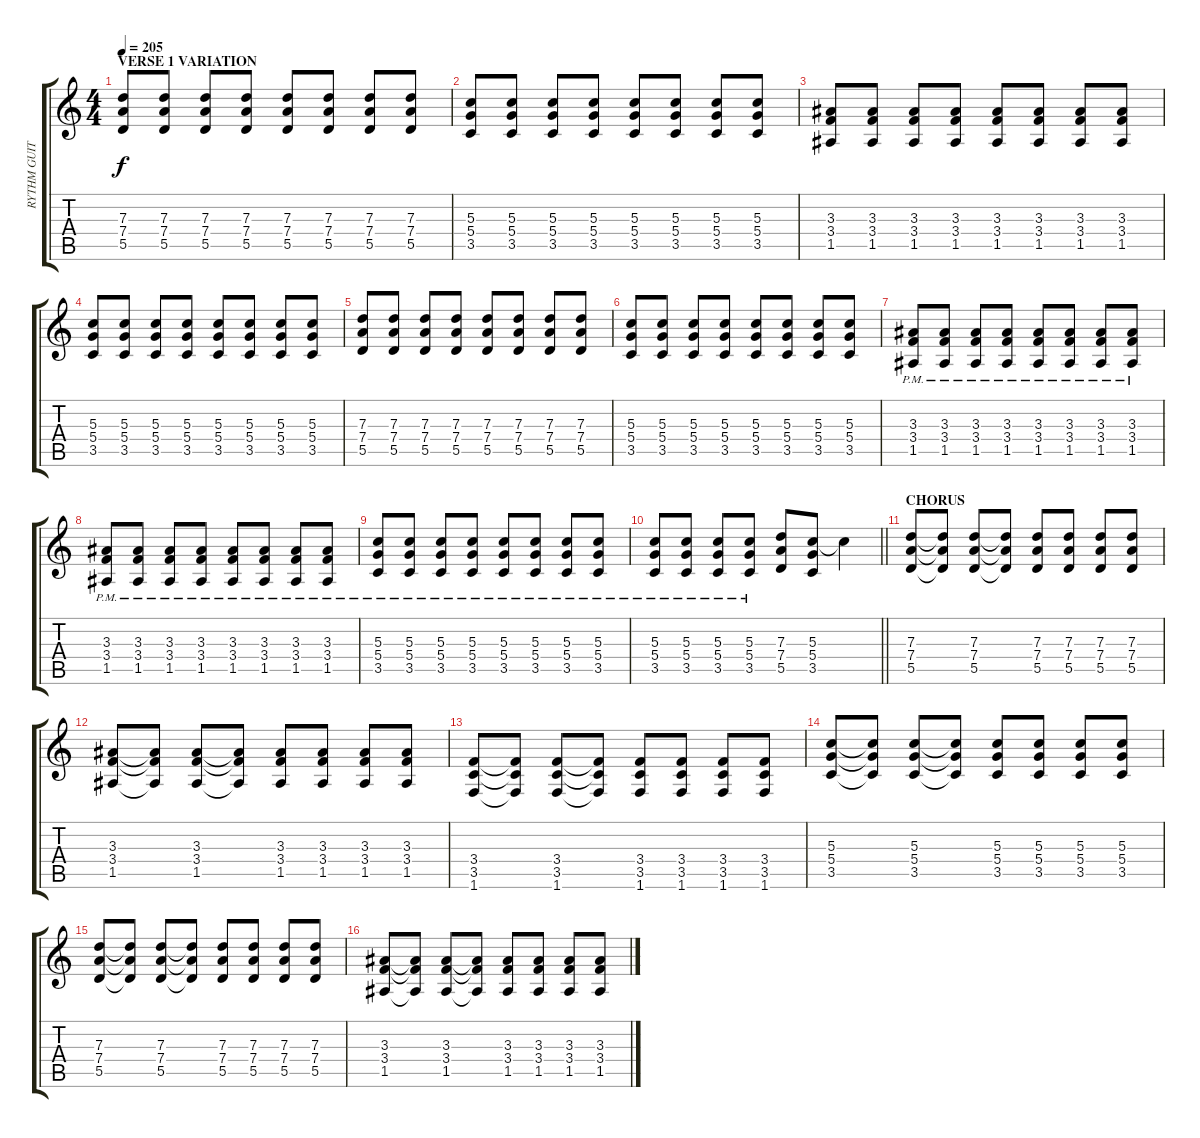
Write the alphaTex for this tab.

\track ("RYTHM GUITAR" "RYTHM GUIT") {instrument overdrivenguitar}
\staff {score tabs}
\tuning (E4 B3 G3 D3 A2 E2) {hide}
\ts (4 4)
\section ("" "VERSE 1 VARIATION")
\tempo 205
\clef g2
\ks c
(7.3 7.4 5.5).8{dy f} (7.3 7.4 5.5).8 (7.3 7.4 5.5).8 (7.3 7.4 5.5).8 (7.3 7.4 5.5).8 (7.3 7.4 5.5).8 (7.3 7.4 5.5).8 (7.3 7.4 5.5).8 |
(5.3 5.4 3.5).8 (5.3 5.4 3.5).8 (5.3 5.4 3.5).8 (5.3 5.4 3.5).8 (5.3 5.4 3.5).8 (5.3 5.4 3.5).8 (5.3 5.4 3.5).8 (5.3 5.4 3.5).8 |
(3.3 3.4 1.5).8 (3.3 3.4 1.5).8 (3.3 3.4 1.5).8 (3.3 3.4 1.5).8 (3.3 3.4 1.5).8 (3.3 3.4 1.5).8 (3.3 3.4 1.5).8 (3.3 3.4 1.5).8 |
(5.3 5.4 3.5).8 (5.3 5.4 3.5).8 (5.3 5.4 3.5).8 (5.3 5.4 3.5).8 (5.3 5.4 3.5).8 (5.3 5.4 3.5).8 (5.3 5.4 3.5).8 (5.3 5.4 3.5).8 |
(7.3 7.4 5.5).8 (7.3 7.4 5.5).8 (7.3 7.4 5.5).8 (7.3 7.4 5.5).8 (7.3 7.4 5.5).8 (7.3 7.4 5.5).8 (7.3 7.4 5.5).8 (7.3 7.4 5.5).8 |
(5.3 5.4 3.5).8 (5.3 5.4 3.5).8 (5.3 5.4 3.5).8 (5.3 5.4 3.5).8 (5.3 5.4 3.5).8 (5.3 5.4 3.5).8 (5.3 5.4 3.5).8 (5.3 5.4 3.5).8 |
(3.3{pm} 3.4{pm} 1.5{pm}).8 (3.3{pm} 3.4{pm} 1.5{pm}).8 (3.3{pm} 3.4{pm} 1.5{pm}).8 (3.3{pm} 3.4{pm} 1.5{pm}).8 (3.3{pm} 3.4{pm} 1.5{pm}).8 (3.3{pm} 3.4{pm} 1.5{pm}).8 (3.3{pm} 3.4{pm} 1.5{pm}).8 (3.3{pm} 3.4{pm} 1.5{pm}).8 |
(3.3{pm} 3.4{pm} 1.5{pm}).8 (3.3{pm} 3.4{pm} 1.5{pm}).8 (3.3{pm} 3.4{pm} 1.5{pm}).8 (3.3{pm} 3.4{pm} 1.5{pm}).8 (3.3{pm} 3.4{pm} 1.5{pm}).8 (3.3{pm} 3.4{pm} 1.5{pm}).8 (3.3{pm} 3.4{pm} 1.5{pm}).8 (3.3{pm} 3.4{pm} 1.5{pm}).8 |
(5.3{pm} 5.4{pm} 3.5{pm}).8 (5.3{pm} 5.4{pm} 3.5{pm}).8 (5.3{pm} 5.4{pm} 3.5{pm}).8 (5.3{pm} 5.4{pm} 3.5{pm}).8 (5.3{pm} 5.4{pm} 3.5{pm}).8 (5.3{pm} 5.4{pm} 3.5{pm}).8 (5.3{pm} 5.4{pm} 3.5{pm}).8 (5.3{pm} 5.4{pm} 3.5{pm}).8 |
\barLineRight lightlight
(5.3{pm} 5.4{pm} 3.5{pm}).8 (5.3{pm} 5.4{pm} 3.5{pm}).8 (5.3{pm} 5.4{pm} 3.5{pm}).8 (5.3{pm} 5.4{pm} 3.5{pm}).8 (7.3 7.4 5.5).8 (5.3 5.4 3.5).8 5.3{t}.4 |
\section ("" "CHORUS")
(7.3 7.4 5.5).8 (7.3{t} 7.4{t} 5.5{t}).8 (7.3 7.4 5.5).8 (7.3{t} 7.4{t} 5.5{t}).8 (7.3 7.4 5.5).8 (7.3 7.4 5.5).8 (7.3 7.4 5.5).8 (7.3 7.4 5.5).8 |
(3.3 3.4 1.5).8 (3.3{t} 3.4{t} 1.5{t}).8 (3.3 3.4 1.5).8 (3.3{t} 3.4{t} 1.5{t}).8 (3.3 3.4 1.5).8 (3.3 3.4 1.5).8 (3.3 3.4 1.5).8 (3.3 3.4 1.5).8 |
(3.4 3.5 1.6).8 (3.4{t} 3.5{t} 1.6{t}).8 (3.4 3.5 1.6).8 (3.4{t} 3.5{t} 1.6{t}).8 (3.4 3.5 1.6).8 (3.4 3.5 1.6).8 (3.4 3.5 1.6).8 (3.4 3.5 1.6).8 |
(5.3 5.4 3.5).8 (5.3{t} 5.4{t} 3.5{t}).8 (5.3 5.4 3.5).8 (5.3{t} 5.4{t} 3.5{t}).8 (5.3 5.4 3.5).8 (5.3 5.4 3.5).8 (5.3 5.4 3.5).8 (5.3 5.4 3.5).8 |
(7.3 7.4 5.5).8 (7.3{t} 7.4{t} 5.5{t}).8 (7.3 7.4 5.5).8 (7.3{t} 7.4{t} 5.5{t}).8 (7.3 7.4 5.5).8 (7.3 7.4 5.5).8 (7.3 7.4 5.5).8 (7.3 7.4 5.5).8 |
(3.3 3.4 1.5).8 (3.3{t} 3.4{t} 1.5{t}).8 (3.3 3.4 1.5).8 (3.3{t} 3.4{t} 1.5{t}).8 (3.3 3.4 1.5).8 (3.3 3.4 1.5).8 (3.3 3.4 1.5).8 (3.3 3.4 1.5).8
